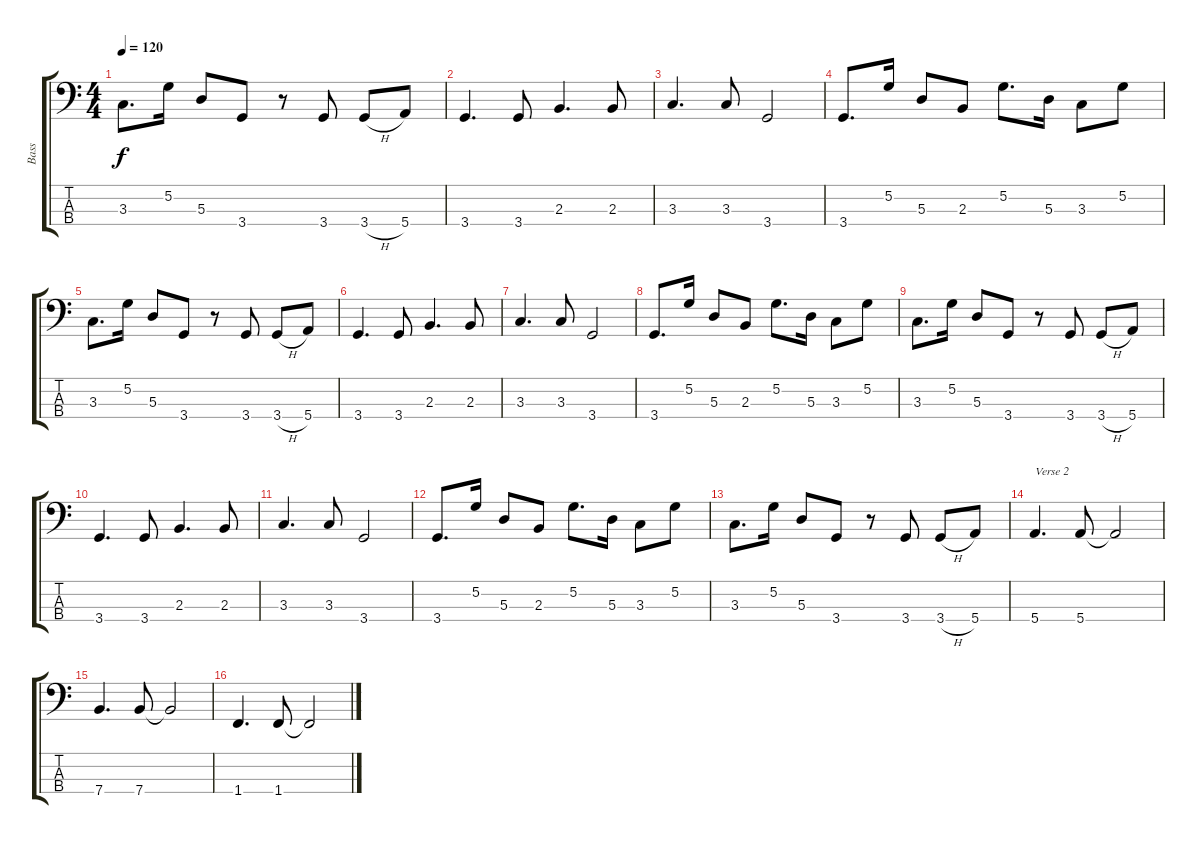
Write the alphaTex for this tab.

\track ("Bass" "Bass") {instrument electricbassfinger}
\staff {score tabs}
\tuning (G2 D2 A1 E1) {hide}
\ts (4 4)
\tempo 120
\clef f4
\ks c
3.3.8{d dy f} 5.2.16 5.3.8 3.4.8 r.8 3.4.8 3.4{h}.8 5.4.8 |
3.4.4{d} 3.4.8 2.3.4{d} 2.3.8 |
3.3.4{d} 3.3.8 3.4.2 |
3.4.8{d} 5.2.16 5.3.8 2.3.8 5.2.8{d} 5.3.16 3.3.8 5.2.8 |
3.3.8{d} 5.2.16 5.3.8 3.4.8 r.8 3.4.8 3.4{h}.8 5.4.8 |
3.4.4{d} 3.4.8 2.3.4{d} 2.3.8 |
3.3.4{d} 3.3.8 3.4.2 |
3.4.8{d} 5.2.16 5.3.8 2.3.8 5.2.8{d} 5.3.16 3.3.8 5.2.8 |
3.3.8{d} 5.2.16 5.3.8 3.4.8 r.8 3.4.8 3.4{h}.8 5.4.8 |
3.4.4{d} 3.4.8 2.3.4{d} 2.3.8 |
3.3.4{d} 3.3.8 3.4.2 |
3.4.8{d} 5.2.16 5.3.8 2.3.8 5.2.8{d} 5.3.16 3.3.8 5.2.8 |
3.3.8{d} 5.2.16 5.3.8 3.4.8 r.8 3.4.8 3.4{h}.8 5.4.8 |
5.4.4{d txt "Verse 2"} 5.4.8 5.4{t}.2 |
7.4.4{d} 7.4.8 7.4{t}.2 |
1.4.4{d} 1.4.8 1.4{t}.2
